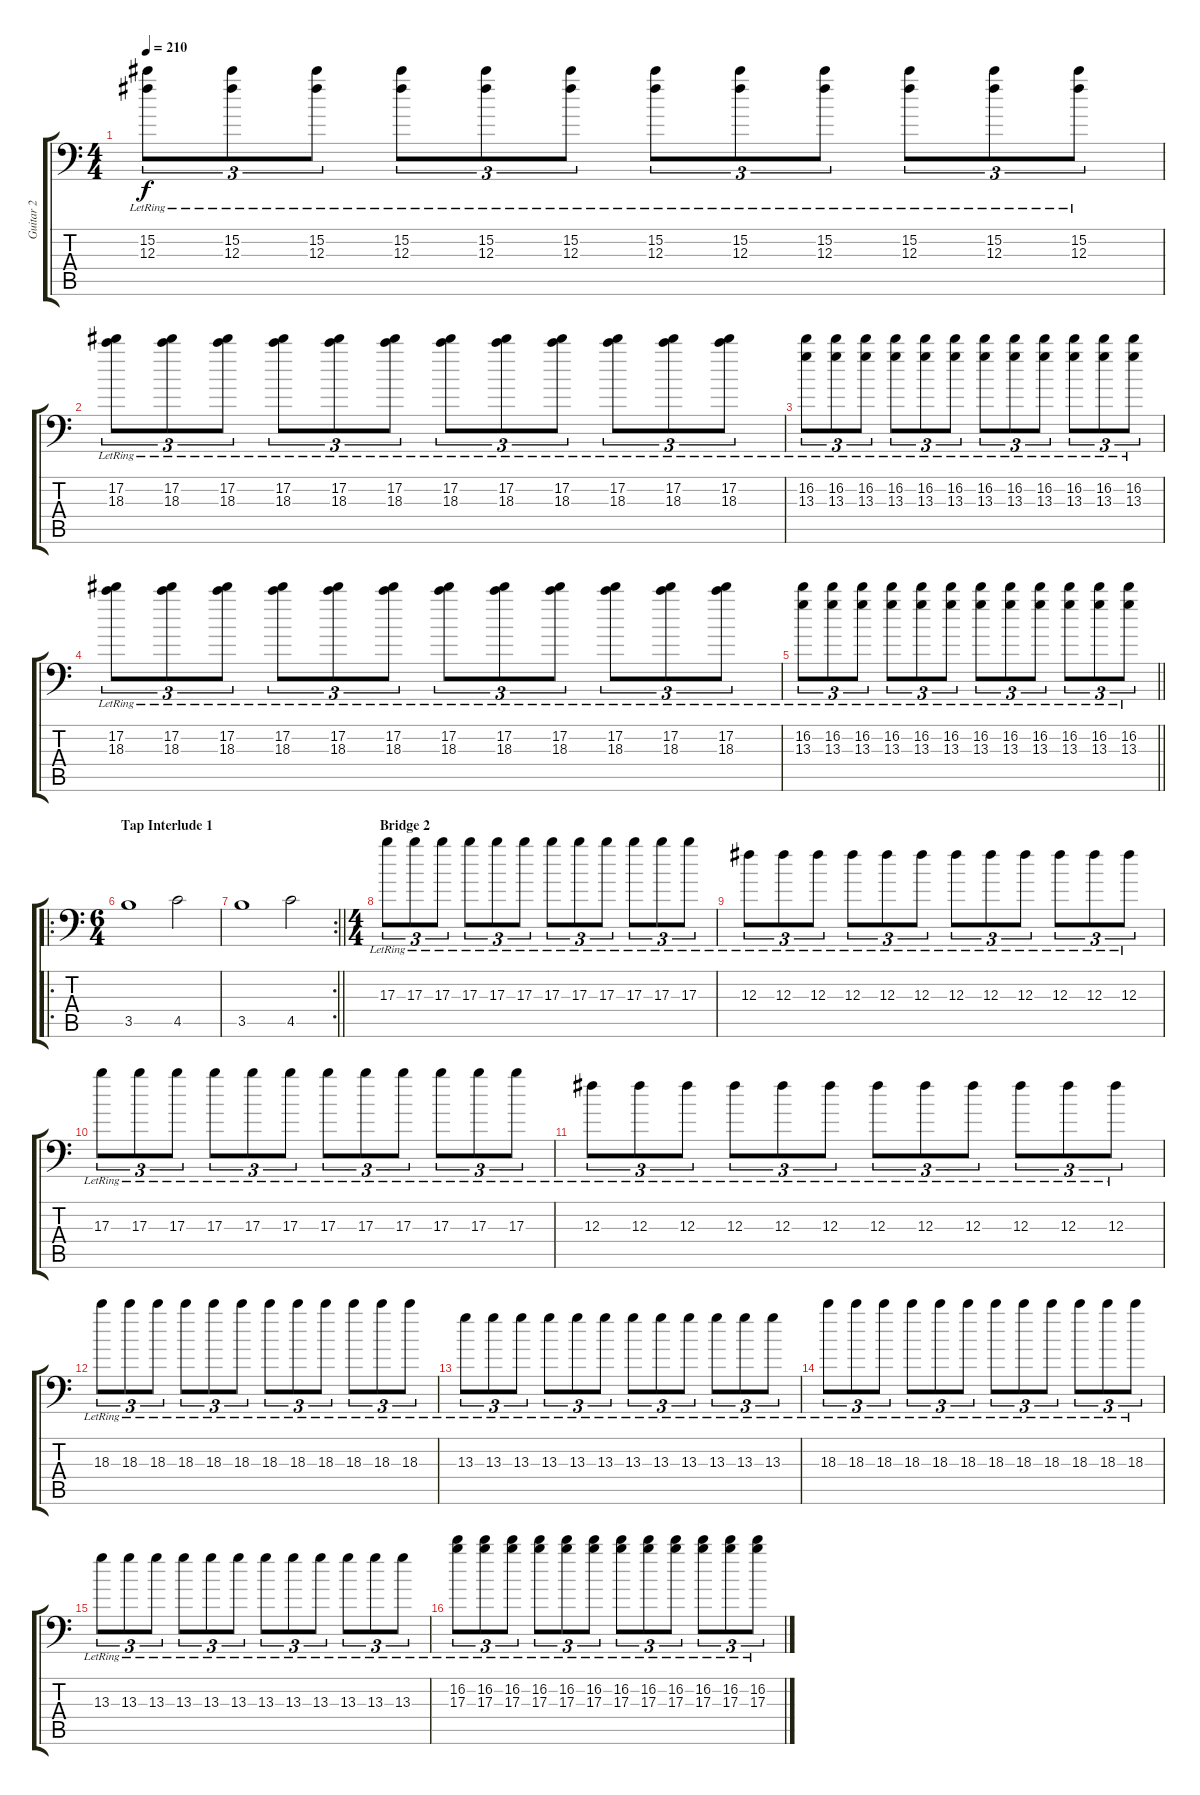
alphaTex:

\track ("Guitar 2" "Guitar 2") {instrument distortionguitar}
\staff {score tabs}
\tuning (Eb4 Bb3 Gb3 Db3 Ab2 Ab1) {hide}
\ts (4 4)
\tempo 210
\clef f4
\ks c
(15.2{lr} 12.3{lr}).8{tu (3 2) dy f} (15.2{lr} 12.3{lr}).8{tu (3 2)} (15.2{lr} 12.3{lr}).8{tu (3 2)} (15.2{lr} 12.3{lr}).8{tu (3 2)} (15.2{lr} 12.3{lr}).8{tu (3 2)} (15.2{lr} 12.3{lr}).8{tu (3 2)} (15.2{lr} 12.3{lr}).8{tu (3 2)} (15.2{lr} 12.3{lr}).8{tu (3 2)} (15.2{lr} 12.3{lr}).8{tu (3 2)} (15.2{lr} 12.3{lr}).8{tu (3 2)} (15.2{lr} 12.3{lr}).8{tu (3 2)} (15.2{lr} 12.3{lr}).8{tu (3 2)} |
(17.2{lr} 18.3{lr}).8{tu (3 2)} (17.2{lr} 18.3{lr}).8{tu (3 2)} (17.2{lr} 18.3{lr}).8{tu (3 2)} (17.2{lr} 18.3{lr}).8{tu (3 2)} (17.2{lr} 18.3{lr}).8{tu (3 2)} (17.2{lr} 18.3{lr}).8{tu (3 2)} (17.2{lr} 18.3{lr}).8{tu (3 2)} (17.2{lr} 18.3{lr}).8{tu (3 2)} (17.2{lr} 18.3{lr}).8{tu (3 2)} (17.2{lr} 18.3{lr}).8{tu (3 2)} (17.2{lr} 18.3{lr}).8{tu (3 2)} (17.2{lr} 18.3{lr}).8{tu (3 2)} |
(16.2{lr} 13.3{lr}).8{tu (3 2)} (16.2{lr} 13.3{lr}).8{tu (3 2)} (16.2{lr} 13.3{lr}).8{tu (3 2)} (16.2{lr} 13.3{lr}).8{tu (3 2)} (16.2{lr} 13.3{lr}).8{tu (3 2)} (16.2{lr} 13.3{lr}).8{tu (3 2)} (16.2{lr} 13.3{lr}).8{tu (3 2)} (16.2{lr} 13.3{lr}).8{tu (3 2)} (16.2{lr} 13.3{lr}).8{tu (3 2)} (16.2{lr} 13.3{lr}).8{tu (3 2)} (16.2{lr} 13.3{lr}).8{tu (3 2)} (16.2{lr} 13.3{lr}).8{tu (3 2)} |
(17.2{lr} 18.3{lr}).8{tu (3 2)} (17.2{lr} 18.3{lr}).8{tu (3 2)} (17.2{lr} 18.3{lr}).8{tu (3 2)} (17.2{lr} 18.3{lr}).8{tu (3 2)} (17.2{lr} 18.3{lr}).8{tu (3 2)} (17.2{lr} 18.3{lr}).8{tu (3 2)} (17.2{lr} 18.3{lr}).8{tu (3 2)} (17.2{lr} 18.3{lr}).8{tu (3 2)} (17.2{lr} 18.3{lr}).8{tu (3 2)} (17.2{lr} 18.3{lr}).8{tu (3 2)} (17.2{lr} 18.3{lr}).8{tu (3 2)} (17.2{lr} 18.3{lr}).8{tu (3 2)} |
\barLineRight lightlight
(16.2{lr} 13.3{lr}).8{tu (3 2)} (16.2{lr} 13.3{lr}).8{tu (3 2)} (16.2{lr} 13.3{lr}).8{tu (3 2)} (16.2{lr} 13.3{lr}).8{tu (3 2)} (16.2{lr} 13.3{lr}).8{tu (3 2)} (16.2{lr} 13.3{lr}).8{tu (3 2)} (16.2{lr} 13.3{lr}).8{tu (3 2)} (16.2{lr} 13.3{lr}).8{tu (3 2)} (16.2{lr} 13.3{lr}).8{tu (3 2)} (16.2{lr} 13.3{lr}).8{tu (3 2)} (16.2{lr} 13.3{lr}).8{tu (3 2)} (16.2{lr} 13.3{lr}).8{tu (3 2)} |
\ro
\ts (6 4)
\section ("" "Tap Interlude 1")
3.5.1{volume 14} 4.5.2 |
\rc 2
\barLineRight lightlight
3.5.1 4.5.2 |
\ts (4 4)
\section ("" "Bridge 2")
17.3{lr}.8{tu (3 2) volume 12} 17.3{lr}.8{tu (3 2)} 17.3{lr}.8{tu (3 2)} 17.3{lr}.8{tu (3 2)} 17.3{lr}.8{tu (3 2)} 17.3{lr}.8{tu (3 2)} 17.3{lr}.8{tu (3 2)} 17.3{lr}.8{tu (3 2)} 17.3{lr}.8{tu (3 2)} 17.3{lr}.8{tu (3 2)} 17.3{lr}.8{tu (3 2)} 17.3{lr}.8{tu (3 2)} |
12.3{lr}.8{tu (3 2)} 12.3{lr}.8{tu (3 2)} 12.3{lr}.8{tu (3 2)} 12.3{lr}.8{tu (3 2)} 12.3{lr}.8{tu (3 2)} 12.3{lr}.8{tu (3 2)} 12.3{lr}.8{tu (3 2)} 12.3{lr}.8{tu (3 2)} 12.3{lr}.8{tu (3 2)} 12.3{lr}.8{tu (3 2)} 12.3{lr}.8{tu (3 2)} 12.3{lr}.8{tu (3 2)} |
17.3{lr}.8{tu (3 2)} 17.3{lr}.8{tu (3 2)} 17.3{lr}.8{tu (3 2)} 17.3{lr}.8{tu (3 2)} 17.3{lr}.8{tu (3 2)} 17.3{lr}.8{tu (3 2)} 17.3{lr}.8{tu (3 2)} 17.3{lr}.8{tu (3 2)} 17.3{lr}.8{tu (3 2)} 17.3{lr}.8{tu (3 2)} 17.3{lr}.8{tu (3 2)} 17.3{lr}.8{tu (3 2)} |
12.3{lr}.8{tu (3 2)} 12.3{lr}.8{tu (3 2)} 12.3{lr}.8{tu (3 2)} 12.3{lr}.8{tu (3 2)} 12.3{lr}.8{tu (3 2)} 12.3{lr}.8{tu (3 2)} 12.3{lr}.8{tu (3 2)} 12.3{lr}.8{tu (3 2)} 12.3{lr}.8{tu (3 2)} 12.3{lr}.8{tu (3 2)} 12.3{lr}.8{tu (3 2)} 12.3{lr}.8{tu (3 2)} |
18.3{lr}.8{tu (3 2)} 18.3{lr}.8{tu (3 2)} 18.3{lr}.8{tu (3 2)} 18.3{lr}.8{tu (3 2)} 18.3{lr}.8{tu (3 2)} 18.3{lr}.8{tu (3 2)} 18.3{lr}.8{tu (3 2)} 18.3{lr}.8{tu (3 2)} 18.3{lr}.8{tu (3 2)} 18.3{lr}.8{tu (3 2)} 18.3{lr}.8{tu (3 2)} 18.3{lr}.8{tu (3 2)} |
13.3{lr}.8{tu (3 2)} 13.3{lr}.8{tu (3 2)} 13.3{lr}.8{tu (3 2)} 13.3{lr}.8{tu (3 2)} 13.3{lr}.8{tu (3 2)} 13.3{lr}.8{tu (3 2)} 13.3{lr}.8{tu (3 2)} 13.3{lr}.8{tu (3 2)} 13.3{lr}.8{tu (3 2)} 13.3{lr}.8{tu (3 2)} 13.3{lr}.8{tu (3 2)} 13.3{lr}.8{tu (3 2)} |
18.3{lr}.8{tu (3 2)} 18.3{lr}.8{tu (3 2)} 18.3{lr}.8{tu (3 2)} 18.3{lr}.8{tu (3 2)} 18.3{lr}.8{tu (3 2)} 18.3{lr}.8{tu (3 2)} 18.3{lr}.8{tu (3 2)} 18.3{lr}.8{tu (3 2)} 18.3{lr}.8{tu (3 2)} 18.3{lr}.8{tu (3 2)} 18.3{lr}.8{tu (3 2)} 18.3{lr}.8{tu (3 2)} |
13.3{lr}.8{tu (3 2)} 13.3{lr}.8{tu (3 2)} 13.3{lr}.8{tu (3 2)} 13.3{lr}.8{tu (3 2)} 13.3{lr}.8{tu (3 2)} 13.3{lr}.8{tu (3 2)} 13.3{lr}.8{tu (3 2)} 13.3{lr}.8{tu (3 2)} 13.3{lr}.8{tu (3 2)} 13.3{lr}.8{tu (3 2)} 13.3{lr}.8{tu (3 2)} 13.3{lr}.8{tu (3 2)} |
(16.2{lr} 17.3{lr}).8{tu (3 2)} (16.2{lr} 17.3{lr}).8{tu (3 2)} (16.2{lr} 17.3{lr}).8{tu (3 2)} (16.2{lr} 17.3{lr}).8{tu (3 2)} (16.2{lr} 17.3{lr}).8{tu (3 2)} (16.2{lr} 17.3{lr}).8{tu (3 2)} (16.2{lr} 17.3{lr}).8{tu (3 2)} (16.2{lr} 17.3{lr}).8{tu (3 2)} (16.2{lr} 17.3{lr}).8{tu (3 2)} (16.2{lr} 17.3{lr}).8{tu (3 2)} (16.2{lr} 17.3{lr}).8{tu (3 2)} (16.2{lr} 17.3{lr}).8{tu (3 2)}
